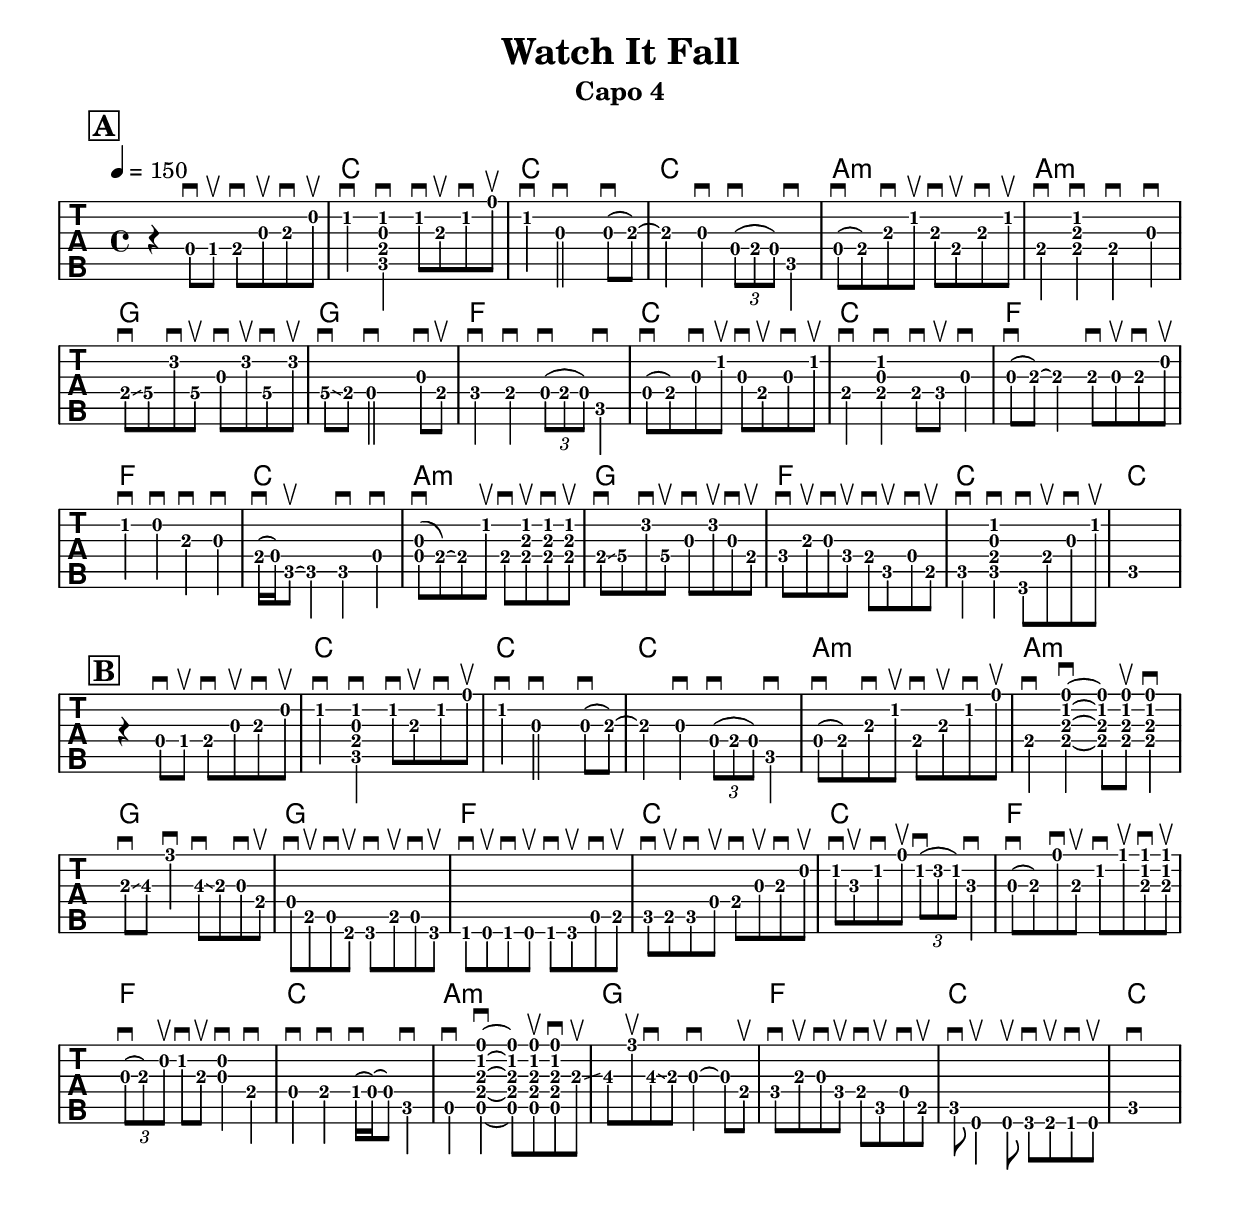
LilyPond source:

%
%
%
\version "2.23.2"
\include "english.ly"
\include "articulate.ly"
\header {
  title = "Watch It Fall"
  subtitle = "Capo 4"
  composer = ""
}

\layout {
  \context {
    \Score
    \omit BarNumber

  }
  indent = 0.0
  \override Voice.StringNumber.stencil = ##f
}

\include "predefined-guitar-fretboards.ly"

chord_music = {
  \time 4/4
  \chordmode  {
    s1 c c c a:m a:m g g f c c f f c a:m g f c c
    s1 c c c a:m a:m g g f c c f f c a:m g f c c
  }
}

music = {
  \clef moderntab
  \key d \major
  \time 4/4
  \stemDown
  \relative c {
    \override Score.RehearsalMark.stencil =
    #(make-stencil-boxer 0.15 0.3 ly:text-interface::print)
    \mark \default
    \override Beam.concaveness = #10000
    \set TabStaff.minimumFret = #0
    r4 d8 \downbow ef \upbow e \downbow g \upbow a \downbow b \upbow |
    c4 \downbow <c, e g c>4 \downbow c'8 \downbow a \upbow c \downbow e \upbow |
    c4 \downbow g2 \downbow g8 \downbow ( a) ~ a4 g4 \downbow \tuplet 3/2 {d8 \downbow ( e8 d8)} c4 \downbow |
    d8 \downbow ( e) a \downbow c \upbow a \downbow e \upbow a \downbow c \upbow |
    e,4 \downbow <e a c>4 \downbow e4 \downbow g4 \downbow |
    e8 \downbow  \glissando g\4 d' \downbow  g,\4 \upbow g \downbow  d'\upbow  g,\4 \downbow  d'\upbow |
    g,8\4 \downbow \glissando e d2 \downbow g8 \downbow e \upbow |
    f4 \downbow e4 \downbow \tuplet 3/2 {d8 \downbow ( e8 d8)} c4 \downbow |
    d8 \downbow ( e8) g \downbow c \upbow g \downbow e \upbow g \downbow c \upbow | 
    e,4 \downbow <e g c>4 \downbow e8 \downbow f \upbow g4 \downbow |
    g8 \downbow ( a8) ~ a4 a8 \downbow g \upbow a \downbow b \upbow | 
    c4 \downbow b4 \downbow  a4 \downbow g4 \downbow | 
    e16 \downbow ( d) c8 \upbow ~ c4 c4 \downbow d4 \downbow | 
    <d g>8 \downbow ( e8) ~ e8 c'8 \upbow e,8 \downbow <e a c> \upbow <e a c> \downbow <e a c> \upbow |
    e8 \downbow \glissando g\4 d'8 \downbow g,\4 \upbow g \downbow d' \upbow g, \downbow e \upbow | 
    f8 \downbow a \upbow g \downbow f \upbow e \downbow c \upbow d \downbow b \upbow | 
    c4 \downbow <c e g c>4 \downbow g8 \downbow e' \upbow g \downbow c \upbow | 
    c,1 |
    \break
    \mark \default
    r4 d8 \downbow ef \upbow e \downbow g \upbow a \downbow b \upbow |
    c4 \downbow <c, e g c>4 \downbow c'8 \downbow a \upbow c \downbow e \upbow |
    c4 \downbow g2 \downbow g8 \downbow ( a) ~ a4 g4 \downbow \tuplet 3/2 {d8 \downbow ( e8 d8)} c4 \downbow |
    d8 \downbow ( e) a \downbow c \upbow e, \downbow a \upbow c \downbow e \upbow |
    e,4 \downbow <e a c e>4 \downbow ~ <e a c e>8 <e a c e>8 \upbow <e a c e>4 \downbow |
    a8 \downbow \glissando b\3 g'4 \downbow b,8\3 \downbow \glissando a g\downbow e \upbow | 
    d \downbow b \upbow a \downbow fs \upbow g \downbow b \upbow a \downbow g \upbow |
    f8 \downbow e \upbow f \downbow e \upbow f \downbow g \upbow a \downbow b \upbow |
    c8 \downbow b \upbow c \downbow d \upbow e \downbow g \upbow a \downbow b \upbow |
    c8 \downbow bf \upbow c \downbow e \upbow \tuplet 3/2 { c( \downbow d c)} bf4 \downbow |
    g8 \downbow ( a) e' \downbow a, \upbow c \downbow f \upbow <a, c f> \downbow <a c f> \upbow |
    \tuplet 3/2 { g \downbow ( a) b \upbow} c8 \downbow a \upbow <g b>4 \downbow e4 \downbow |
    d4 \downbow e4 \downbow ef16 \downbow ( d16) ~ d8 c4 \downbow | 
    a4 \downbow <a e' a c e>4 \downbow ~ <a e' a c e>8 <a e' a c e>8 \upbow <a e' a c e>8 \downbow a' \upbow \glissando |
    b8\3 g'8 \upbow b,8\3 \downbow \glissando a g4 \downbow ~ g8 e8 \upbow |
    f8 \downbow a \upbow g \downbow f \upbow e \downbow c \upbow d \downbow b \upbow |
    c8 \downbow e,4 \upbow e8 \upbow g \downbow fs \upbow f \downbow e \upbow | c'1 \downbow 
  }
}


<<
  \new ChordNames {
    \chord_music
  }

  \new TabStaff  {
    \tabFullNotation
    \clef moderntab
    \tempo  4 = 150

    \music
  }
>>

\score {
  \new Staff \with {midiInstrument = "acoustic guitar (nylon)"}
  \unfoldRepeats \articulate
  \music
  \midi {
    \tempo 4 = 160
  }
}


